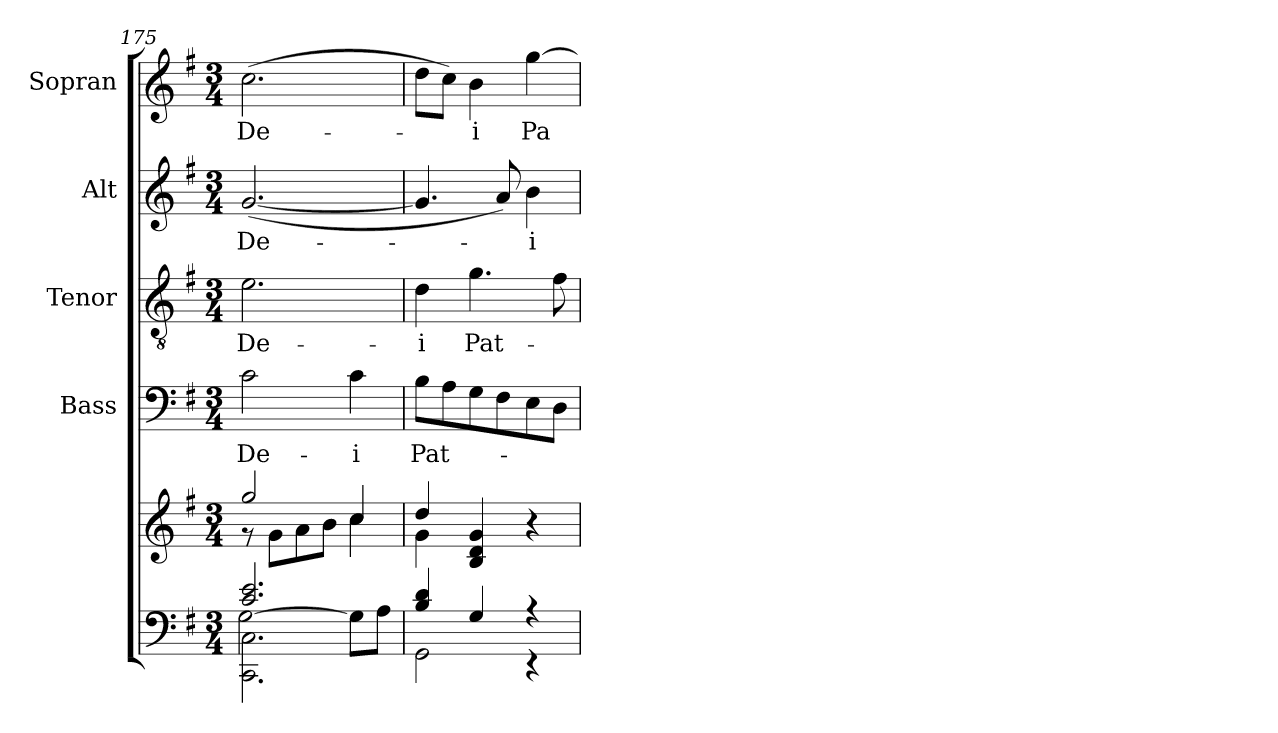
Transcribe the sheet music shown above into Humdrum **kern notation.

**kern	**kern	**kern	**text	**kern	**text	**kern	**text	**kern	**text
*part5	*part5	*part4	*part4	*part3	*part3	*part2	*part2	*part1	*part1
*staff6	*staff5	*staff4	*staff4	*staff3	*staff3	*staff2	*staff2	*staff1	*staff1
*	*	*I"Bass	*	*I"Tenor	*	*I"Alt	*	*I"Sopran	*
*	*	*I'B.	*	*I'T.	*	*I'A.	*	*I'S.	*
*clefF4	*clefG2	*clefF4	*	*clefGv2	*	*clefG2	*	*clefG2	*
*k[f#]	*k[f#]	*k[f#]	*	*k[f#]	*	*k[f#]	*	*k[f#]	*
*G:	*G:	*G:	*	*G:	*	*G:	*	*G:	*
*M3/4	*M3/4	*M3/4	*	*M3/4	*	*M3/4	*	*M3/4	*
=175	=175	=175	=175	=175	=175	=175	=175	=175	=175
*^	*^	*	*	*	*	*	*	*	*
*	*^	*	*	*	*	*	*	*	*	*	*
!	!	!	!	!	!	!LO:LY:b	!	!LO:LY:b	!	!LO:LY:b	!	!LO:LY:b
2.c/ 2.e/	2.CC\ 2.C\	[2G\	2gg/	8rg	2c\	De-	2.e\	De-	(<[2.g/	De-	(>2.cc\	De-
.	.	.	.	8g\L	.	.	.	.	.	.	.	.
.	.	.	.	8a\	.	.	.	.	.	.	.	.
.	.	.	.	8b\J	.	.	.	.	.	.	.	.
!	!	!	!	!	!	!LO:LY:b	!	!	!	!	!	!
.	.	8G\L]	4cc/	4cc\	4c\	-i	.	.	.	.	.	.
.	.	8A\J	.	.	.	.	.	.	.	.	.	.
=176	=176	=176	=176	=176	=176	=176	=176	=176	=176	=176	=176	=176
!	!	!	!	!	!	!LO:LY:b	!	!LO:LY:b	!	!	!	!
*	*v	*v	*	*	*	*	*	*	*	*	*	*
4B/ 4d/	2GG\	4dd/	4g\	8B\L	Pat-	4d\	-i	4.g/]	.	8dd\L	.
.	.	.	.	8A\	.	.	.	.	.	8cc\J)	.
!	!	!	!	!	!	!	!LO:LY:b	!	!	!	!LO:LY:b
4G/	.	4B/ 4d/ 4g/	2ryy	8G\	.	4.g\	Pat-	.	.	4b\	-i
.	.	.	.	8F#\	.	.	.	8a/)	.	.	.
!	!	!	!	!	!	!	!	!	!LO:LY:b	!	!LO:LY:b
4r	4r	4r	.	8E\	.	.	.	4b\	-i	[4gg\	Pa-
.	.	.	.	8D\J	.	8f#\	.	.	.	.	.
*v	*v	*	*	*	*	*	*	*	*	*	*
*	*v	*v	*	*	*	*	*	*	*	*
=	=	=	=	=	=	=	=	=	=
*-	*-	*-	*-	*-	*-	*-	*-	*-	*-
